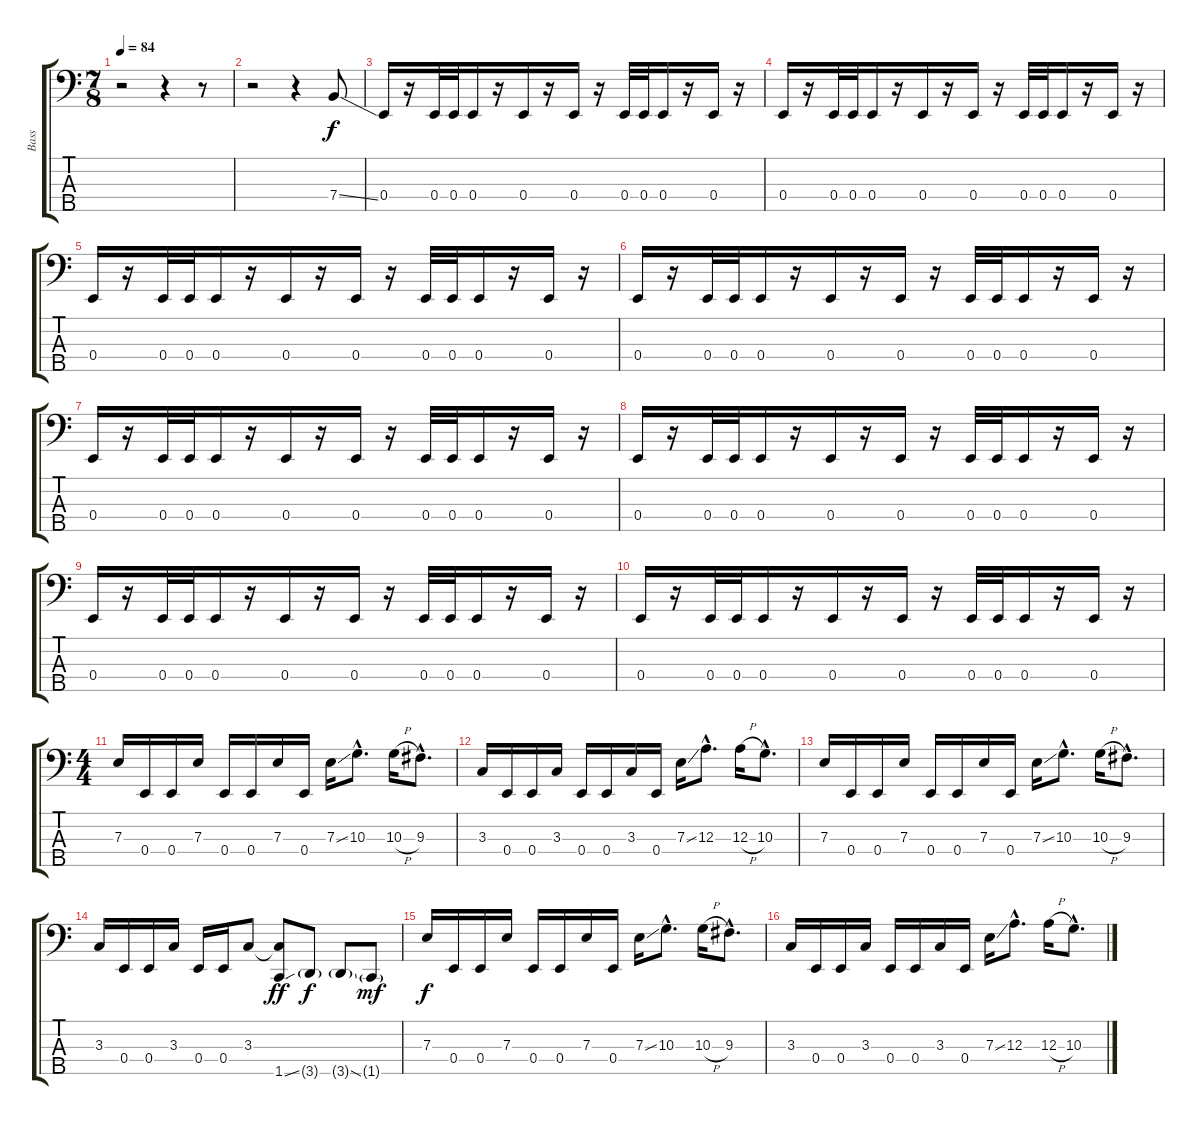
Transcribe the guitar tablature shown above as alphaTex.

\track ("Bass" "Bass") {instrument electricbasspick}
\staff {score tabs}
\tuning (G2 D2 A1 E1 B0) {hide}
\ts (7 8)
\tempo 84
\clef f4
\ks c
r.2{dy f instrument electricbasspick} r.4 r.8 |
r.2 r.4 7.4{ss}.8 |
0.4.16 r.16 0.4.32 0.4.32 0.4.16 r.16 0.4.16 r.16 0.4.16 r.16 0.4.32 0.4.32 0.4.16 r.16 0.4.16 r.16 |
0.4.16 r.16 0.4.32 0.4.32 0.4.16 r.16 0.4.16 r.16 0.4.16 r.16 0.4.32 0.4.32 0.4.16 r.16 0.4.16 r.16 |
0.4.16 r.16 0.4.32 0.4.32 0.4.16 r.16 0.4.16 r.16 0.4.16 r.16 0.4.32 0.4.32 0.4.16 r.16 0.4.16 r.16 |
0.4.16 r.16 0.4.32 0.4.32 0.4.16 r.16 0.4.16 r.16 0.4.16 r.16 0.4.32 0.4.32 0.4.16 r.16 0.4.16 r.16 |
0.4.16 r.16 0.4.32 0.4.32 0.4.16 r.16 0.4.16 r.16 0.4.16 r.16 0.4.32 0.4.32 0.4.16 r.16 0.4.16 r.16 |
0.4.16 r.16 0.4.32 0.4.32 0.4.16 r.16 0.4.16 r.16 0.4.16 r.16 0.4.32 0.4.32 0.4.16 r.16 0.4.16 r.16 |
0.4.16 r.16 0.4.32 0.4.32 0.4.16 r.16 0.4.16 r.16 0.4.16 r.16 0.4.32 0.4.32 0.4.16 r.16 0.4.16 r.16 |
0.4.16 r.16 0.4.32 0.4.32 0.4.16 r.16 0.4.16 r.16 0.4.16 r.16 0.4.32 0.4.32 0.4.16 r.16 0.4.16 r.16 |
\ts (4 4)
7.3.16 0.4.16 0.4.16 7.3.16 0.4.16 0.4.16 7.3.16 0.4.16 7.3{ss}.16 10.3{hac}.8{d} 10.3{h}.16 9.3{hac}.8{d} |
3.3.16 0.4.16 0.4.16 3.3.16 0.4.16 0.4.16 3.3.16 0.4.16 7.3{ss}.16 12.3{hac}.8{d} 12.3{h}.16 10.3{hac}.8{d} |
7.3.16 0.4.16 0.4.16 7.3.16 0.4.16 0.4.16 7.3.16 0.4.16 7.3{ss}.16 10.3{hac}.8{d} 10.3{h}.16 9.3{hac}.8{d} |
3.3.16 0.4.16 0.4.16 3.3.16 0.4.16 0.4.16 3.3.8 (3.3{t} 1.5{ss}).8{dy ff} 3.5{g}.8{dy f} 3.5{ss g}.8 1.5{g}.8{dy mf} |
7.3.16{dy f} 0.4.16 0.4.16 7.3.16 0.4.16 0.4.16 7.3.16 0.4.16 7.3{ss}.16 10.3{hac}.8{d} 10.3{h}.16 9.3{hac}.8{d} |
3.3.16 0.4.16 0.4.16 3.3.16 0.4.16 0.4.16 3.3.16 0.4.16 7.3{ss}.16 12.3{hac}.8{d} 12.3{h}.16 10.3{hac}.8{d}
